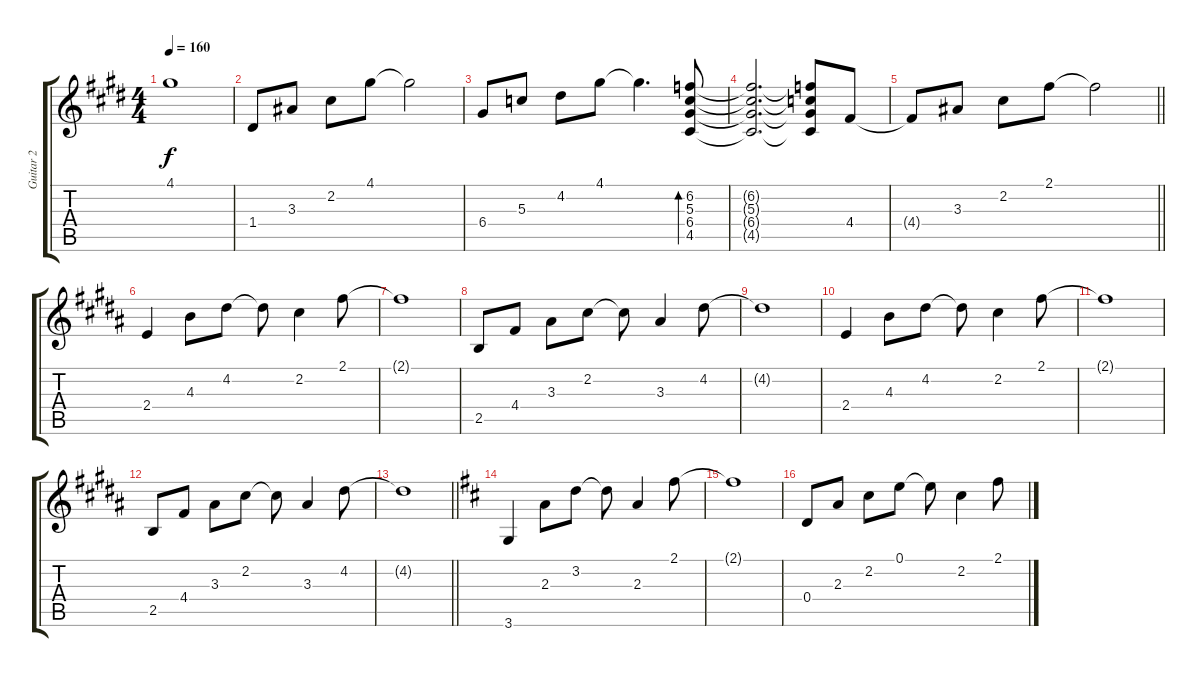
\track ("Guitar 2" "Guitar 2") {instrument acousticguitarsteel}
\staff {score tabs}
\tuning (E4 B3 G3 D3 A2 E2) {hide}
\ts (4 4)
\tempo 160
\clef g2
\ks e
4.1{t}.1{dy f} |
1.4.8 3.3.8 2.2.8 4.1.8 4.1{t}.2 |
6.4.8 5.3.8 4.2.8 4.1.8 4.1{t}.4{d} (6.2 5.3 6.4 4.5).8{bd 120} |
(6.2{t} 5.3{t} 6.4{t} 4.5{t}).2{d} (6.2{t} 5.3{t} 6.4{t} 4.5{t}).8 4.4.8 |
\barLineRight lightlight
4.4{t}.8 3.3.8 2.2.8 2.1.8 2.1{t}.2 |
\ks b
2.4.4 4.3.8 4.2.8 4.2{t}.8 2.2.4 2.1.8 |
2.1{t}.1 |
2.5.8 4.4.8 3.3.8 2.2.8 2.2{t}.8 3.3.4 4.2.8 |
4.2{t}.1 |
2.4.4 4.3.8 4.2.8 4.2{t}.8 2.2.4 2.1.8 |
2.1{t}.1 |
2.5.8 4.4.8 3.3.8 2.2.8 2.2{t}.8 3.3.4 4.2.8 |
\barLineRight lightlight
4.2{t}.1 |
\ks d
3.6.4 2.3.8 3.2.8 3.2{t}.8 2.3.4 2.1.8 |
2.1{t}.1 |
0.4.8 2.3.8 2.2.8 0.1.8 0.1{t}.8 2.2.4 2.1.8
